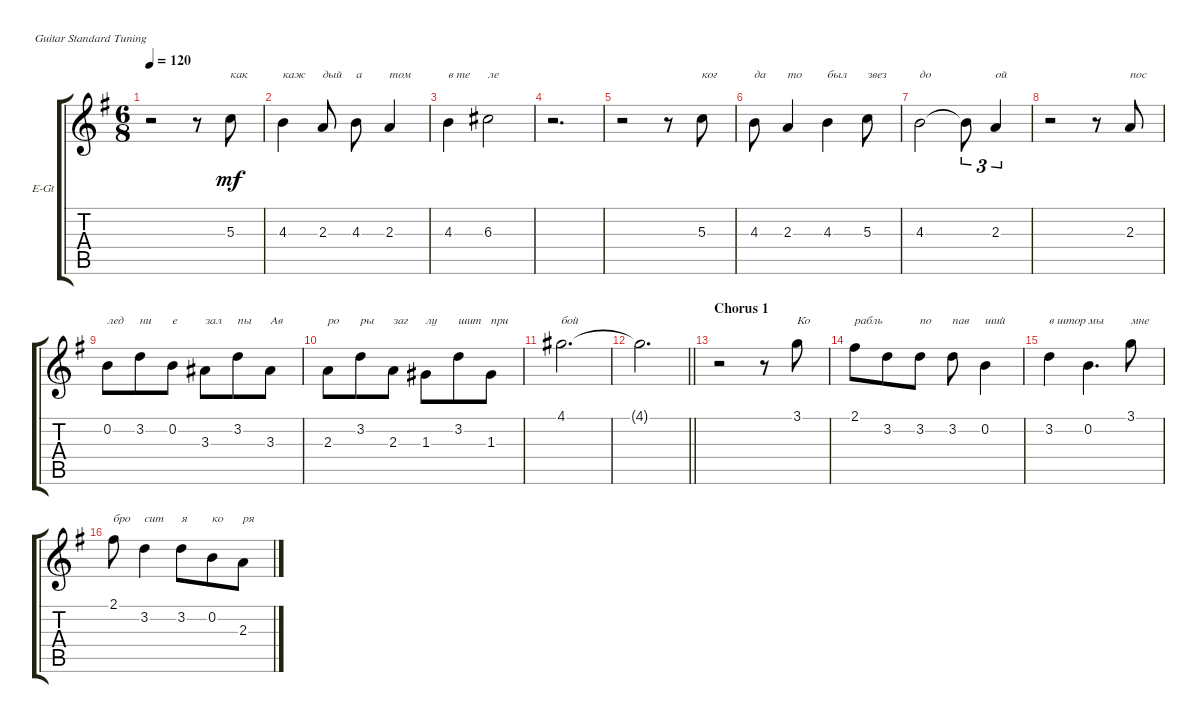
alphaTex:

\bracketExtendMode groupsimilarinstruments
\firstSystemTrackNameOrientation horizontal
\otherSystemsTrackNameOrientation horizontal
\track ("voice 1 (Artur Potemkin)" "E-Gt") {instrument electricguitarclean}
\staff {score tabs}
\tuning (E4 B3 G3 D3 A2 E2)
\ts (6 8)
\tempo 120
\clef g2
\scale
0.333333
\ks eminor
r.2{dy mf} r.8 5.3.8{txt "как"} |
\scale
0.333333 4.3.4{txt "каж"} 2.3.8{txt "дый"} 4.3.8{txt "а"} 2.3.4{txt "том"} |
\scale
0.333333 4.3.4{txt "в те"} 6.3.2{txt "ле"} |
\scale
0.333333 r.2{d} |
\scale
0.333333 r.2 r.8 5.3.8{txt "ког"} |
\scale
0.333333 4.3.8{txt "да"} 2.3.4{txt "то"} 4.3.4{txt "был"} 5.3.8{txt "звез"} |
\scale
0.333333 4.3.2{txt "до"} 4.3{t}.8{tu (3 2)} 2.3.4{tu (3 2) txt "ой"} |
\scale
0.333333 r.2 r.8 2.3.8{txt "пос"} |
\scale
0.333333 0.2.8{txt "лед"} 3.2.8{txt "ни"} 0.2.8{txt "е"} 3.3.8{txt "зал"} 3.2.8{txt "пы"} 3.3.8{txt "Ав"} |
\scale
0.333333 2.3.8{txt "ро"} 3.2.8{txt "ры"} 2.3.8{txt "заг"} 1.3.8{txt "лу"} 3.2.8{txt "шит"} 1.3.8{txt "при"} |
\scale
0.333333 4.1.2{d txt "бой"} |
\scale
0.333333
\barLineRight lightlight
4.1{t}.2{d} |
\section ("" "Chorus 1")
\scale
0.333333 r.2 r.8 3.1.8{txt "Ко"} |
\scale
0.333333 2.1.8{txt "рабль "} 3.2.8 3.2.8{txt "по"} 3.2.8{txt "пав"} 0.2.4{txt "ший"} |
\scale
0.333333 3.2.4{txt "в штор"} 0.2.4{d txt "мы"} 3.1.8{txt "мне"} |
\scale
0.333333 2.1.8{txt "бро"} 3.2.4{txt "сит"} 3.2.8{txt "я"} 0.2.8{txt "ко"} 2.3.8{txt "ря"}
